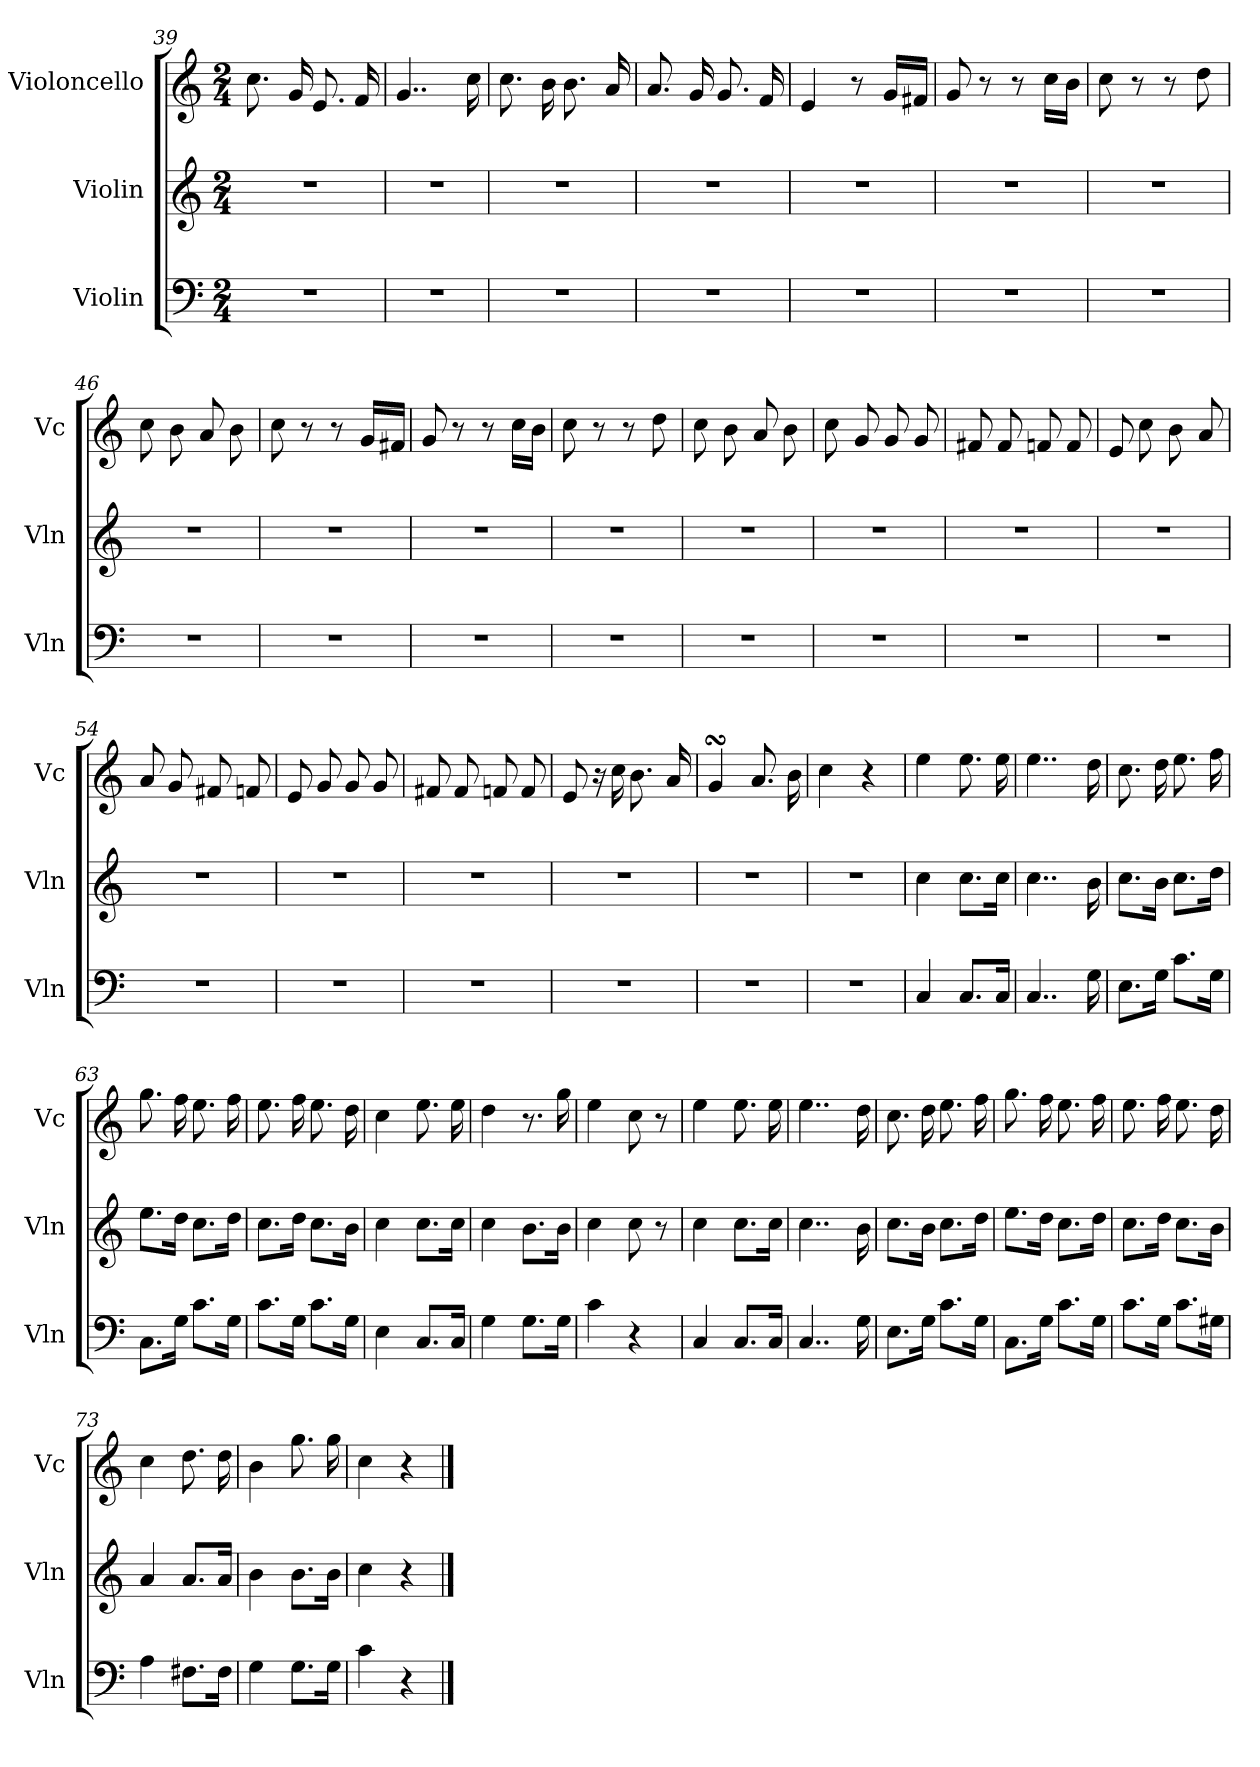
**kern	**kern	**kern
*part3	*part2	*part1
*staff3	*staff2	*staff1
*I"Violin	*I"Violin	*I"Violoncello
*I'Vln	*I'Vln	*I'Vc
*clefF4	*clefG2	*clefG2
*k[]	*k[]	*k[]
*M2/4	*M2/4	*M2/4
=39	=39	=39
2r	2r	8.cc\
.	.	16g/
.	.	8.e/
.	.	16f/
=40	=40	=40
2r	2r	4..g/
.	.	16cc\
=41	=41	=41
2r	2r	8.cc\
.	.	16b\
.	.	8.b\
.	.	16a/
!!LO:LB:g=z
=42	=42	=42
2r	2r	8.a/
.	.	16g/
.	.	8.g/
.	.	16f/
=43	=43	=43
2r	2r	4e/
.	.	8r
.	.	16g/LL
.	.	16f#X/JJ
=44	=44	=44
2r	2r	8g/
.	.	8r
.	.	8r
.	.	16cc\LL
.	.	16b\JJ
=45	=45	=45
2r	2r	8cc\
.	.	8r
.	.	8r
.	.	8dd\
=46	=46	=46
2r	2r	8cc\
.	.	8b\
.	.	8a/
.	.	8b\
=47	=47	=47
2r	2r	8cc\
.	.	8r
.	.	8r
.	.	16g/LL
.	.	16f#X/JJ
=48	=48	=48
2r	2r	8g/
.	.	8r
.	.	8r
.	.	16cc\LL
.	.	16b\JJ
!!LO:LB:g=z
=49	=49	=49
2r	2r	8cc\
.	.	8r
.	.	8r
.	.	8dd\
=50	=50	=50
2r	2r	8cc\
.	.	8b\
.	.	8a/
.	.	8b\
=51	=51	=51
2r	2r	8cc\
.	.	8g/
.	.	8g/
.	.	8g/
=52	=52	=52
2r	2r	8f#X/
.	.	8f#/
.	.	8fn/
.	.	8f/
=53	=53	=53
2r	2r	8e/
.	.	8cc\
.	.	8b\
.	.	8a/
=54	=54	=54
2r	2r	8a/
.	.	8g/
.	.	8f#X/
.	.	8fn/
=55	=55	=55
2r	2r	8e/
.	.	8g/
.	.	8g/
.	.	8g/
!!LO:PB:g=z
=56	=56	=56
2r	2r	8f#X/
.	.	8f#/
.	.	8fn/
.	.	8f/
=57	=57	=57
2r	2r	8e/
.	.	16r
.	.	16cc\
.	.	8.b\
.	.	16a/
=58	=58	=58
2r	2r	4gsSSS/
.	.	8.a/
.	.	16b\
=59	=59	=59
2r	2r	4cc\
.	.	4r
=60	=60	=60
4C/	4cc\	4ee\
8.C/L	8.cc\L	8.ee\
16C/Jk	16cc\Jk	16ee\
=61	=61	=61
4..C/	4..cc\	4..ee\
16G\	16b\	16dd\
=62	=62	=62
8.E\L	8.cc\L	8.cc\
16G\Jk	16b\Jk	16dd\
8.c\L	8.cc\L	8.ee\
16G\Jk	16dd\Jk	16ff\
=63	=63	=63
8.C\L	8.ee\L	8.gg\
16G\Jk	16dd\Jk	16ff\
8.c\L	8.cc\L	8.ee\
16G\Jk	16dd\Jk	16ff\
!!LO:LB:g=z
=64	=64	=64
8.c\L	8.cc\L	8.ee\
16G\Jk	16dd\Jk	16ff\
8.c\L	8.cc\L	8.ee\
16G\Jk	16b\Jk	16dd\
=65	=65	=65
4E\	4cc\	4cc\
8.C/L	8.cc\L	8.ee\
16C/Jk	16cc\Jk	16ee\
=66	=66	=66
4G\	4cc\	4dd\
8.G\L	8.b\L	8.r
16G\Jk	16b\Jk	16gg\
=67	=67	=67
4c\	4cc\	4ee\
4r	8cc\	8cc\
.	8r	8r
=68	=68	=68
4C/	4cc\	4ee\
8.C/L	8.cc\L	8.ee\
16C/Jk	16cc\Jk	16ee\
=69	=69	=69
4..C/	4..cc\	4..ee\
16G\	16b\	16dd\
=70	=70	=70
8.E\L	8.cc\L	8.cc\
16G\Jk	16b\Jk	16dd\
8.c\L	8.cc\L	8.ee\
16G\Jk	16dd\Jk	16ff\
=71	=71	=71
8.C\L	8.ee\L	8.gg\
16G\Jk	16dd\Jk	16ff\
8.c\L	8.cc\L	8.ee\
16G\Jk	16dd\Jk	16ff\
!!LO:LB:g=z
=72	=72	=72
8.c\L	8.cc\L	8.ee\
16G\Jk	16dd\Jk	16ff\
8.c\L	8.cc\L	8.ee\
16G#X\Jk	16b\Jk	16dd\
=73	=73	=73
4A\	4a/	4cc\
8.F#X\L	8.a/L	8.dd\
16F#\Jk	16a/Jk	16dd\
=74	=74	=74
4G\	4b\	4b\
8.G\L	8.b\L	8.gg\
16G\Jk	16b\Jk	16gg\
=75	=75	=75
4c\	4cc\	4cc\
4r	4r	4r
==	==	==
*-	*-	*-
